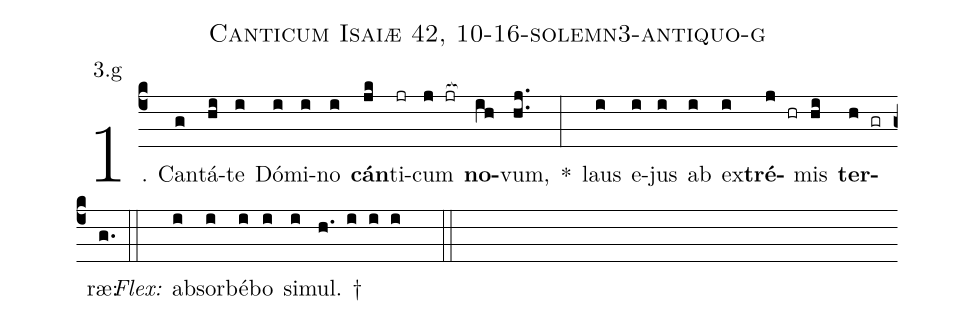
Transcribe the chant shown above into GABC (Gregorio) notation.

name: Canticum Isaiæ 42, 10-16-solemn3-antiquo-g;
annotation: 3.g;
%%
(c4)1. Can(g)tá(hi)te(i) Dó(i)mi(i)no(i) <b>cán</b>(jk)ti(jr)cum(j jr[ocb:1{]) <b>no</b>(ih[ocb:0}])vum,(hj..) *(:) laus(i) e(i)jus(i) ab(i) ex(i)<b>tré</b>(j hr)mis(hi) <b>ter</b>(h gr)ræ:(g.) (::)
<i>Flex:</i>()  ab(i)sor(i)bé(i)bo(i) si(i)mul. †(h. i i i  ::)
